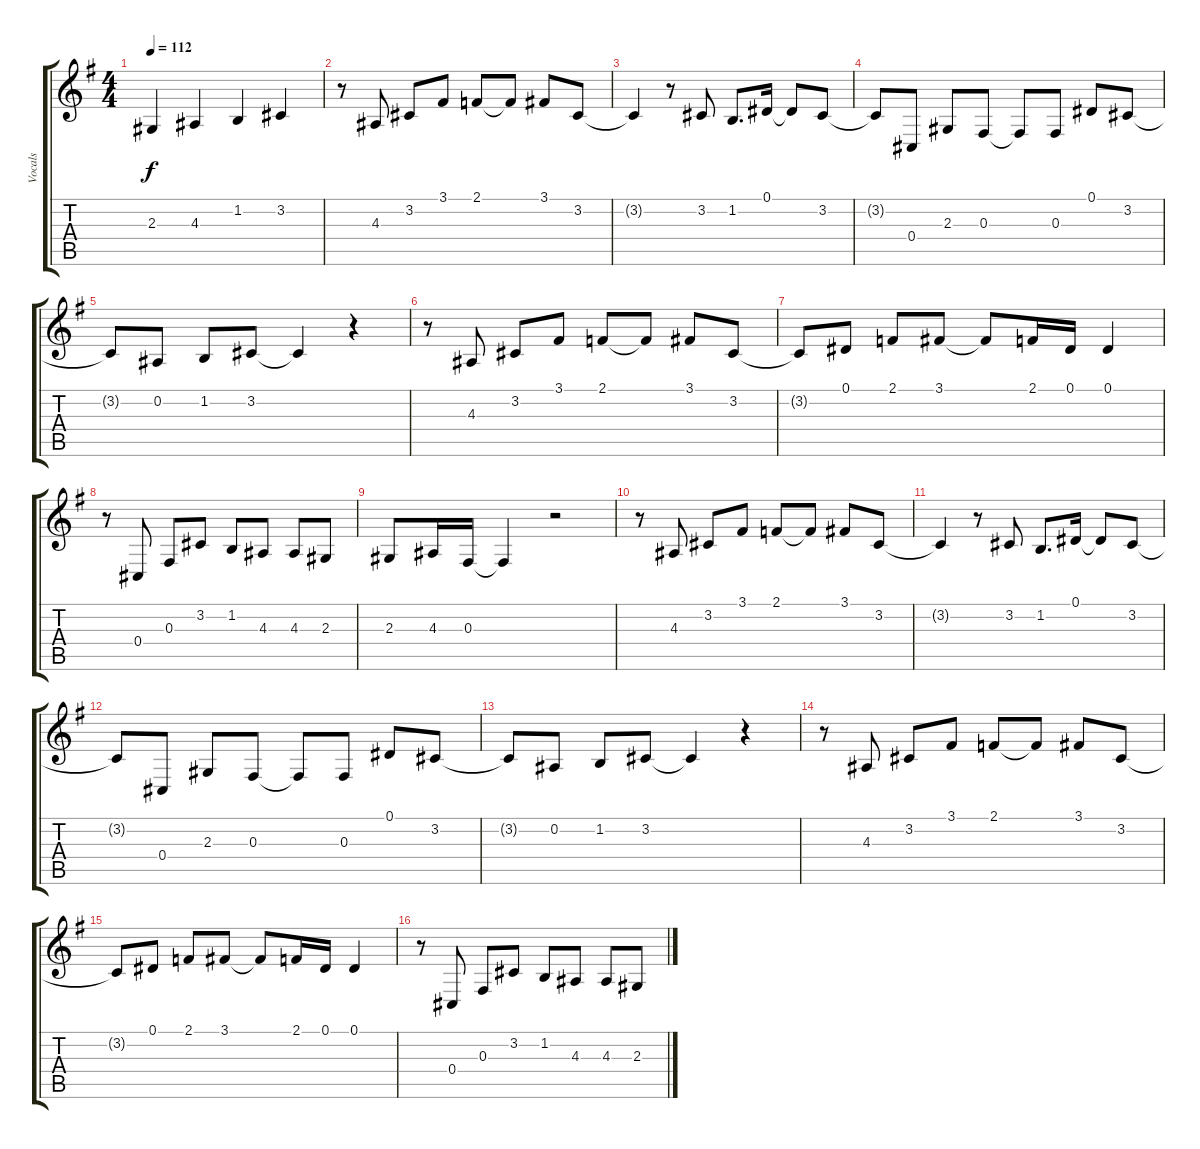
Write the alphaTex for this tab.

\track ("Vocals" "Vocals") {instrument oboe}
\staff {score tabs}
\tuning (Eb4 Bb3 Gb3 Db3 Ab2 Eb2) {hide}
\ts (4 4)
\tempo 112
\clef g2
\ks g
2.3.4{dy f} 4.3.4 1.2.4 3.2.4 |
r.8 4.3.8 3.2.8 3.1.8 2.1.8 2.1{t}.8 3.1.8 3.2.8 |
3.2{t}.4 r.8 3.2.8 1.2.8{d} 0.1.16 0.1{t}.8 3.2.8 |
3.2{t}.8 0.4.8 2.3.8 0.3.8 0.3{t}.8 0.3.8 0.1.8 3.2.8 |
3.2{t}.8 0.2.8 1.2.8 3.2.8 3.2{t}.4 r.4 |
r.8 4.3.8 3.2.8 3.1.8 2.1.8 2.1{t}.8 3.1.8 3.2.8 |
3.2{t}.8 0.1.8 2.1.8 3.1.8 3.1{t}.8 2.1.16 0.1.16 0.1.4 |
r.8 0.4.8 0.3.8 3.2.8 1.2.8 4.3.8 4.3.8 2.3.8 |
2.3.8 4.3.16 0.3.16 0.3{t}.4 r.2 |
r.8 4.3.8 3.2.8 3.1.8 2.1.8 2.1{t}.8 3.1.8 3.2.8 |
3.2{t}.4 r.8 3.2.8 1.2.8{d} 0.1.16 0.1{t}.8 3.2.8 |
3.2{t}.8 0.4.8 2.3.8 0.3.8 0.3{t}.8 0.3.8 0.1.8 3.2.8 |
3.2{t}.8 0.2.8 1.2.8 3.2.8 3.2{t}.4 r.4 |
r.8 4.3.8 3.2.8 3.1.8 2.1.8 2.1{t}.8 3.1.8 3.2.8 |
3.2{t}.8 0.1.8 2.1.8 3.1.8 3.1{t}.8 2.1.16 0.1.16 0.1.4 |
r.8 0.4.8 0.3.8 3.2.8 1.2.8 4.3.8 4.3.8 2.3.8
